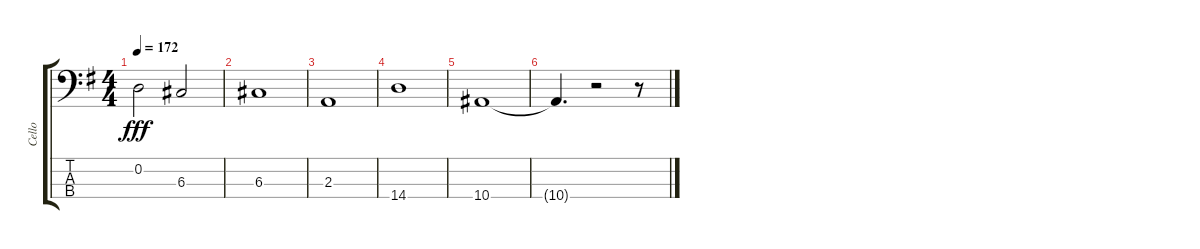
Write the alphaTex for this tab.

\track ("Cello" "Cello") {instrument cello}
\staff {score tabs}
\tuning (A3 D3 G2 C2) {hide}
\ts (4 4)
\tempo 172
\clef f4
\ks eminor
0.2.2{dy fff} 6.3.2 |
6.3.1 |
2.3.1 |
14.4.1 |
10.4.1 |
10.4{t}.4{d} r.2 r.8
